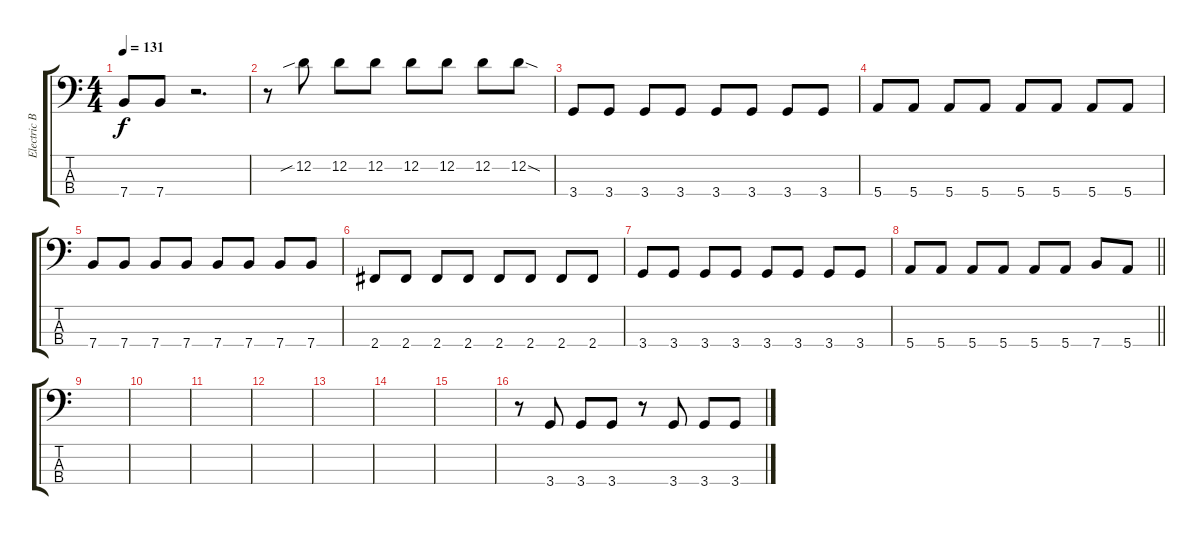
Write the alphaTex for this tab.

\track ("Electric Bass" "Electric B") {instrument electricbassfinger}
\staff {score tabs}
\tuning (G2 D2 A1 E1) {hide}
\ts (4 4)
\tempo 131
\clef f4
\ks c
7.4.8{dy f} 7.4.8 r.2{d} |
r.8 12.2{sib}.8 12.2.8 12.2.8 12.2.8 12.2.8 12.2.8 12.2{sod}.8 |
3.4.8 3.4.8 3.4.8 3.4.8 3.4.8 3.4.8 3.4.8 3.4.8 |
5.4.8 5.4.8 5.4.8 5.4.8 5.4.8 5.4.8 5.4.8 5.4.8 |
7.4.8 7.4.8 7.4.8 7.4.8 7.4.8 7.4.8 7.4.8 7.4.8 |
2.4.8 2.4.8 2.4.8 2.4.8 2.4.8 2.4.8 2.4.8 2.4.8 |
3.4.8 3.4.8 3.4.8 3.4.8 3.4.8 3.4.8 3.4.8 3.4.8 |
\barLineRight lightlight
5.4.8 5.4.8 5.4.8 5.4.8 5.4.8 5.4.8 7.4.8 5.4.8 |
|
|
|
|
|
|
|
r.8 3.4.8 3.4.8 3.4.8 r.8 3.4.8 3.4.8 3.4.8
